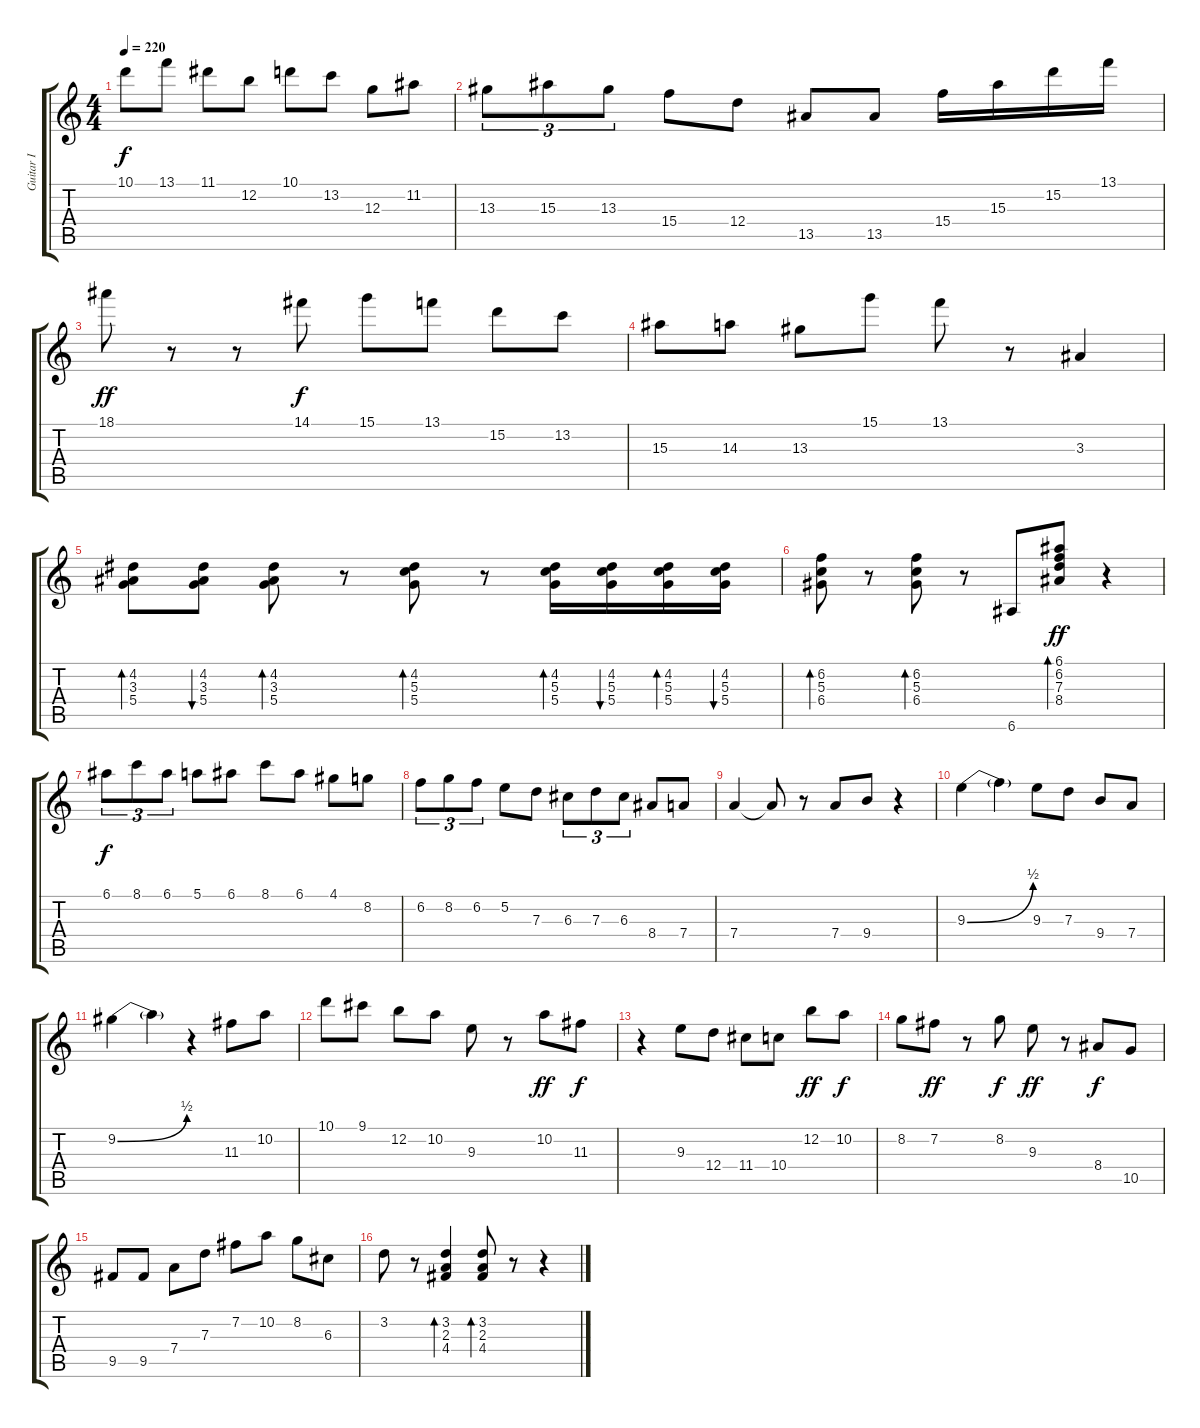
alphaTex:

\track ("Guitar I" "Guitar I") {instrument acousticguitarsteel}
\staff {score tabs}
\tuning (E4 B3 G3 D3 A2 E2) {hide}
\ts (4 4)
\tempo 220
\clef g2
\ks c
10.1.8{dy f} 13.1.8 11.1.8 12.2.8 10.1.8 13.2.8 12.3.8 11.2.8 |
13.3.8{tu (3 2)} 15.3.8{tu (3 2)} 13.3.8{tu (3 2)} 15.4.8 12.4.8 13.5.8 13.5.8 15.4.16 15.3.16 15.2.16 13.1.16 |
18.1.8{dy ff} r.8 r.8 14.1.8{dy f} 15.1.8 13.1.8 15.2.8 13.2.8 |
15.3.8 14.3.8 13.3.8 15.1.8 13.1.8 r.8 3.3.4 |
(4.2 3.3 5.4).8{bd 240} (4.2 3.3 5.4).8{bu 240} (4.2 3.3 5.4).8{bd 240} r.8 (4.2 5.3 5.4).8{bd 240} r.8 (4.2 5.3 5.4).16{bd 240} (4.2 5.3 5.4).16{bu 240} (4.2 5.3 5.4).16{bd 240} (4.2 5.3 5.4).16{bu 240} |
(6.2 5.3 6.4).8{bd 240} r.8 (6.2 5.3 6.4).8{bd 240} r.8 6.6.8 (6.1 6.2 7.3 8.4).8{bd 240 dy ff} r.4 |
6.1.8{tu (3 2) dy f} 8.1.8{tu (3 2)} 6.1.8{tu (3 2)} 5.1.8 6.1.8 8.1.8 6.1.8 4.1.8 8.2.8 |
6.2.8{tu (3 2)} 8.2.8{tu (3 2)} 6.2.8{tu (3 2)} 5.2.8 7.3.8 6.3.8{tu (3 2)} 7.3.8{tu (3 2)} 6.3.8{tu (3 2)} 8.4.8 7.4.8 |
7.4.4 7.4{t}.8 r.8 7.4.8 9.4.8 r.4 |
9.3{be (bend 0 0 60 2)}.4 9.3{t}.4 9.3.8 7.3.8 9.4.8 7.4.8 |
9.2{be (bend 0 0 60 2)}.4 9.2{t}.4 r.4 11.3.8 10.2.8 |
10.1.8 9.1.8 12.2.8 10.2.8 9.3.8 r.8 10.2.8{dy ff} 11.3.8{dy f} |
r.4 9.3.8 12.4.8 11.4.8 10.4.8 12.2.8{dy ff} 10.2.8{dy f} |
8.2.8 7.2.8{dy ff} r.8 8.2.8{dy f} 9.3.8{dy ff} r.8 8.4.8{dy f} 10.5.8 |
9.5.8 9.5.8 7.4.8 7.3.8 7.2.8 10.2.8 8.2.8 6.3.8 |
3.2.8 r.8 (3.2 2.3 4.4).4{bd 240} (3.2 2.3 4.4).8{bd 240} r.8 r.4
